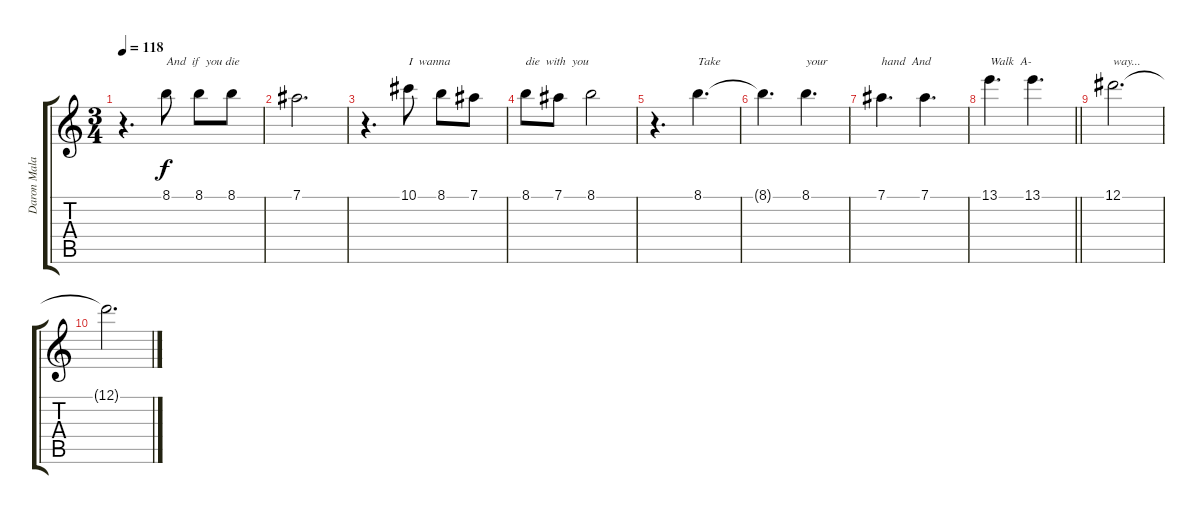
\track ("Daron Malakian vocal" "Daron Mala") {instrument distortionguitar}
\staff {score tabs}
\tuning (Eb4 Bb3 Gb3 Db3 Ab2 Db2) {hide}
\ts (3 4)
\tempo 118
\clef g2
\ks c
r.4{d dy f} 8.1.8{txt "And  if  you die"} 8.1.8 8.1.8 |
7.1.2{d} |
r.4{d} 10.1.8{txt "I  wanna"} 8.1.8 7.1.8 |
8.1.8{txt "die  with  you"} 7.1.8 8.1.2 |
r.4{d} 8.1.4{d txt "Take"} |
8.1{t}.4{d} 8.1.4{d txt "your"} |
7.1.4{d txt "hand  And"} 7.1.4{d} |
\barLineRight lightlight
13.1.4{d txt "Walk  A-"} 13.1.4{d} |
12.1.2{d txt "way..." volume 10} |
12.1{t}.2{d}
